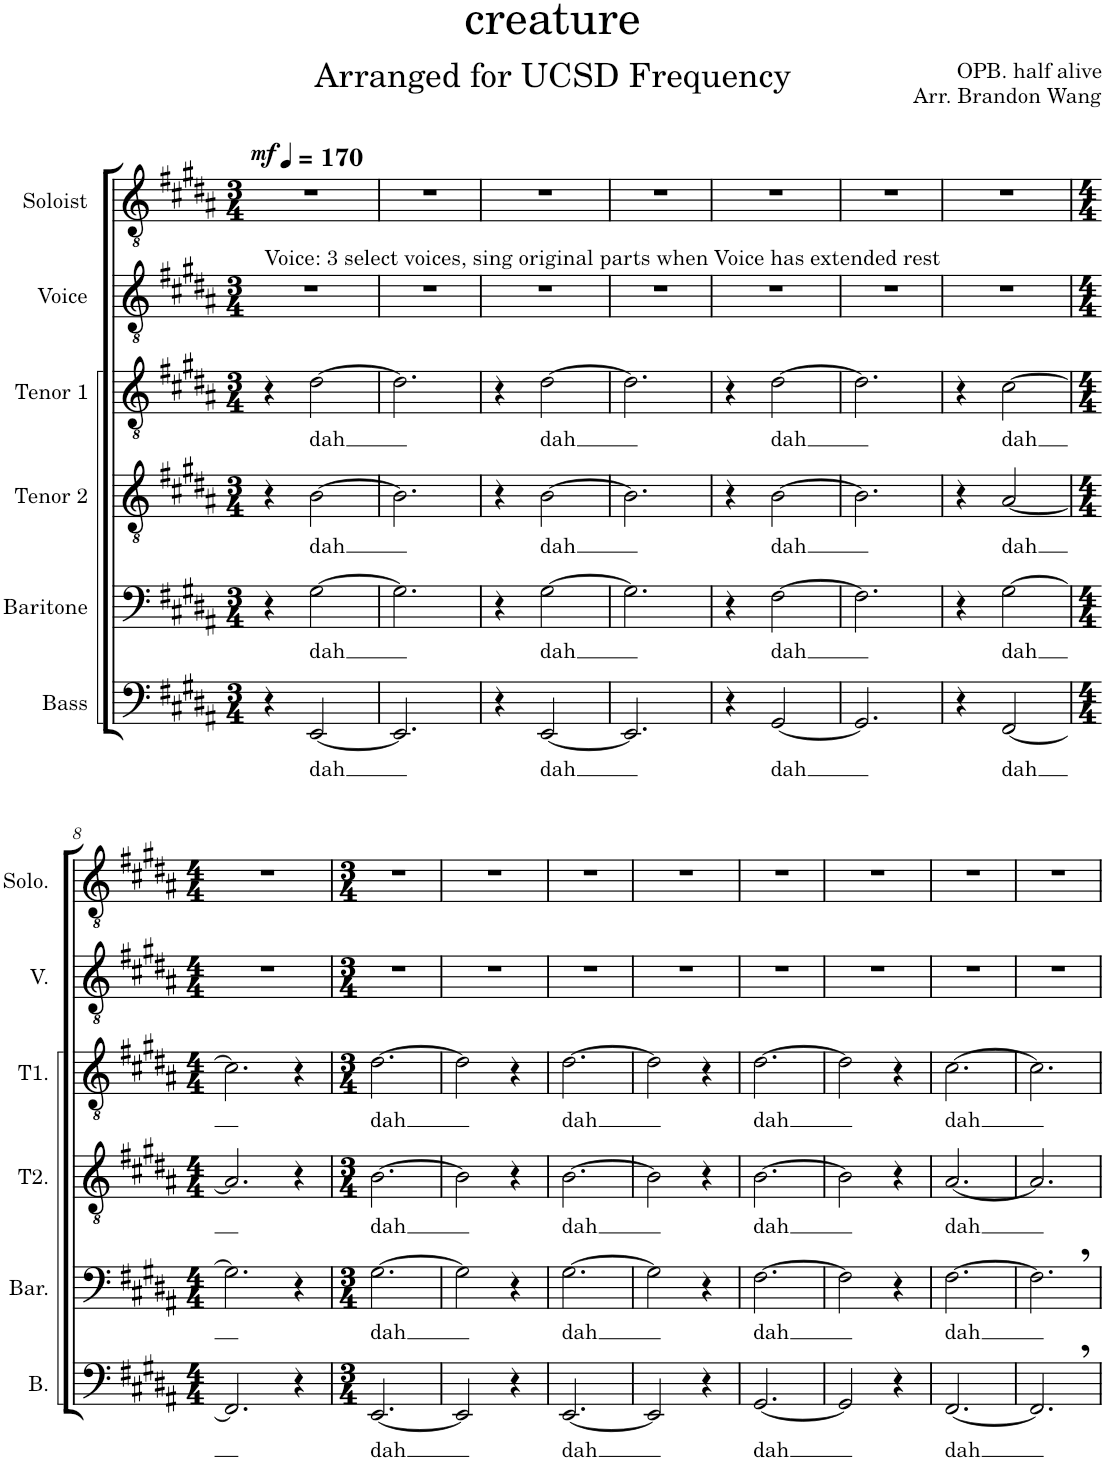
**kern	**text	**kern	**text	**kern	**text	**kern	**text	**kern	**kern	**dynam
*part6	*part6	*part5	*part5	*part4	*part4	*part3	*part3	*part2	*part1	*part1
*staff6	*staff6	*staff5	*staff5	*staff4	*staff4	*staff3	*staff3	*staff2	*staff1	*staff1
*I"Bass	*	*I"Baritone	*	*I"Tenor 2	*	*I"Tenor 1	*	*I"Voice	*I"Soloist	*
*I'B.	*	*I'Bar.	*	*I'T2.	*	*I'T1.	*	*I'V.	*I'Solo.	*
*clefF4	*	*clefF4	*	*clefGv2	*	*clefGv2	*	*clefGv2	*clefGv2	*
*k[f#c#g#d#a#]	*	*k[f#c#g#d#a#]	*	*k[f#c#g#d#a#]	*	*k[f#c#g#d#a#]	*	*k[f#c#g#d#a#]	*k[f#c#g#d#a#]	*
*M3/4	*	*M3/4	*	*M3/4	*	*M3/4	*	*M3/4	*M3/4	*
*MM170	*	*MM170	*	*MM170	*	*MM170	*	*MM170	*MM170	*
=1	=1	=1	=1	=1	=1	=1	=1	=1	=1	=1
!	!	!	!	!	!	!	!	!LO:TX:a:t=Voice&colon; 3 select voices, sing original parts when Voice has extended rest	!	!
!	!	!	!	!	!	!	!	!	!	!LO:DY:a
4r	.	4r	.	4r	.	4r	.	2.r	2.r	mf
!	!LO:LY:b	!	!LO:LY:b	!	!LO:LY:b	!	!LO:LY:b	!	!	!
[2EE/	dah	[2G#\	dah	[2B\	dah	[2d#\	dah	.	.	.
=2	=2	=2	=2	=2	=2	=2	=2	=2	=2	=2
2.EE/]	.	2.G#\]	.	2.B\]	.	2.d#\]	.	2.r	2.r	.
=3	=3	=3	=3	=3	=3	=3	=3	=3	=3	=3
4r	.	4r	.	4r	.	4r	.	2.r	2.r	.
!	!LO:LY:b	!	!LO:LY:b	!	!LO:LY:b	!	!LO:LY:b	!	!	!
[2EE/	dah	[2G#\	dah	[2B\	dah	[2d#\	dah	.	.	.
=4	=4	=4	=4	=4	=4	=4	=4	=4	=4	=4
2.EE/]	.	2.G#\]	.	2.B\]	.	2.d#\]	.	2.r	2.r	.
=5	=5	=5	=5	=5	=5	=5	=5	=5	=5	=5
4r	.	4r	.	4r	.	4r	.	2.r	2.r	.
!	!LO:LY:b	!	!LO:LY:b	!	!LO:LY:b	!	!LO:LY:b	!	!	!
[2GG#/	dah	[2F#\	dah	[2B\	dah	[2d#\	dah	.	.	.
=6	=6	=6	=6	=6	=6	=6	=6	=6	=6	=6
2.GG#/]	.	2.F#\]	.	2.B\]	.	2.d#\]	.	2.r	2.r	.
=7	=7	=7	=7	=7	=7	=7	=7	=7	=7	=7
4r	.	4r	.	4r	.	4r	.	2.r	2.r	.
!	!LO:LY:b	!	!LO:LY:b	!	!LO:LY:b	!	!LO:LY:b	!	!	!
[2FF#/	dah	[2G#\	dah	[2A#/	dah	[2c#\	dah	.	.	.
!!LO:LB:g=z
=8	=8	=8	=8	=8	=8	=8	=8	=8	=8	=8
*M4/4	*	*M4/4	*	*M4/4	*	*M4/4	*	*M4/4	*M4/4	*
2.FF#/]	.	2.G#\]	.	2.A#/]	.	2.c#\]	.	1r	1r	.
4r	.	4r	.	4r	.	4r	.	.	.	.
=9	=9	=9	=9	=9	=9	=9	=9	=9	=9	=9
*M3/4	*	*M3/4	*	*M3/4	*	*M3/4	*	*M3/4	*M3/4	*
!	!LO:LY:b	!	!LO:LY:b	!	!LO:LY:b	!	!LO:LY:b	!	!	!
[2.EE/	dah	[2.G#\	dah	[2.B\	dah	[2.d#\	dah	2.r	2.r	.
=10	=10	=10	=10	=10	=10	=10	=10	=10	=10	=10
2EE/]	.	2G#\]	.	2B\]	.	2d#\]	.	2.r	2.r	.
4r	.	4r	.	4r	.	4r	.	.	.	.
=11	=11	=11	=11	=11	=11	=11	=11	=11	=11	=11
!	!LO:LY:b	!	!LO:LY:b	!	!LO:LY:b	!	!LO:LY:b	!	!	!
[2.EE/	dah	[2.G#\	dah	[2.B\	dah	[2.d#\	dah	2.r	2.r	.
=12	=12	=12	=12	=12	=12	=12	=12	=12	=12	=12
2EE/]	.	2G#\]	.	2B\]	.	2d#\]	.	2.r	2.r	.
4r	.	4r	.	4r	.	4r	.	.	.	.
=13	=13	=13	=13	=13	=13	=13	=13	=13	=13	=13
!	!LO:LY:b	!	!LO:LY:b	!	!LO:LY:b	!	!LO:LY:b	!	!	!
[2.GG#/	dah	[2.F#\	dah	[2.B\	dah	[2.d#\	dah	2.r	2.r	.
=14	=14	=14	=14	=14	=14	=14	=14	=14	=14	=14
2GG#/]	.	2F#\]	.	2B\]	.	2d#\]	.	2.r	2.r	.
4r	.	4r	.	4r	.	4r	.	.	.	.
=15	=15	=15	=15	=15	=15	=15	=15	=15	=15	=15
!	!LO:LY:b	!	!LO:LY:b	!	!LO:LY:b	!	!LO:LY:b	!	!	!
[2.FF#/	dah	[2.F#\	dah	[2.A#/	dah	[2.c#\	dah	2.r	2.r	.
=16	=16	=16	=16	=16	=16	=16	=16	=16	=16	=16
2.FF#,/]	.	2.F#,\]	.	2.A#/]	.	2.c#\]	.	2.r	2.r	.
=	=	=	=	=	=	=	=	=	=	=
*-	*-	*-	*-	*-	*-	*-	*-	*-	*-	*-
